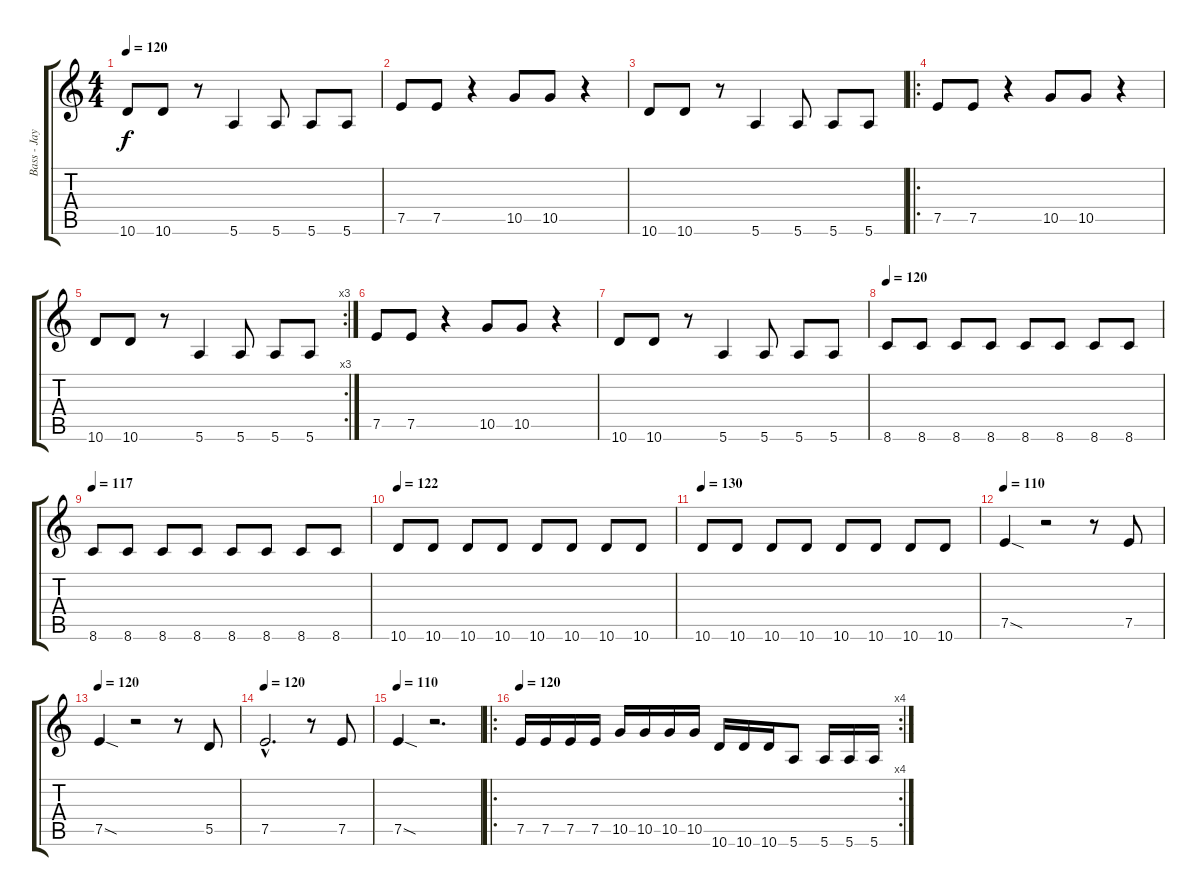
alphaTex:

\track ("Bass - Jay Bentley" "Bass - Jay") {instrument electricbassfinger}
\staff {score tabs}
\tuning (E4 B3 G3 D3 A2 E2) {hide}
\ts (4 4)
\tempo 120
\clef g2
\ks c
10.6.8{dy f} 10.6.8 r.8 5.6.4 5.6.8 5.6.8 5.6.8 |
7.5.8 7.5.8 r.4 10.5.8 10.5.8 r.4 |
10.6.8 10.6.8 r.8 5.6.4 5.6.8 5.6.8 5.6.8 |
\ro
7.5.8 7.5.8 r.4 10.5.8 10.5.8 r.4 |
\rc 3
10.6.8 10.6.8 r.8 5.6.4 5.6.8 5.6.8 5.6.8 |
7.5.8 7.5.8 r.4 10.5.8 10.5.8 r.4 |
10.6.8 10.6.8 r.8 5.6.4 5.6.8 5.6.8 5.6.8 |
\tempo 120
8.6.8 8.6.8 8.6.8 8.6.8 8.6.8 8.6.8 8.6.8 8.6.8 |
\tempo 125
\tempo 117
8.6.8 8.6.8 8.6.8 8.6.8 8.6.8 8.6.8 8.6.8 8.6.8 |
\tempo 130
\tempo 122
10.6.8 10.6.8 10.6.8 10.6.8 10.6.8 10.6.8 10.6.8 10.6.8 |
\tempo 130
10.6.8 10.6.8 10.6.8 10.6.8 10.6.8 10.6.8 10.6.8 10.6.8 |
\tempo 120
\tempo 110
7.5{sod}.4 r.2 r.8 7.5.8 |
\tempo 120
7.5{sod}.4 r.2 r.8 5.5.8 |
\tempo 120
7.5{hac}.2{d} r.8 7.5.8 |
\tempo 120
\tempo 110
7.5{sod}.4 r.2{d} |
\ro
\rc 4
\tempo 120
7.5.16 7.5.16 7.5.16 7.5.16 10.5.16 10.5.16 10.5.16 10.5.16 10.6.16 10.6.16 10.6.16 5.6.8 5.6.16 5.6.16 5.6.16
